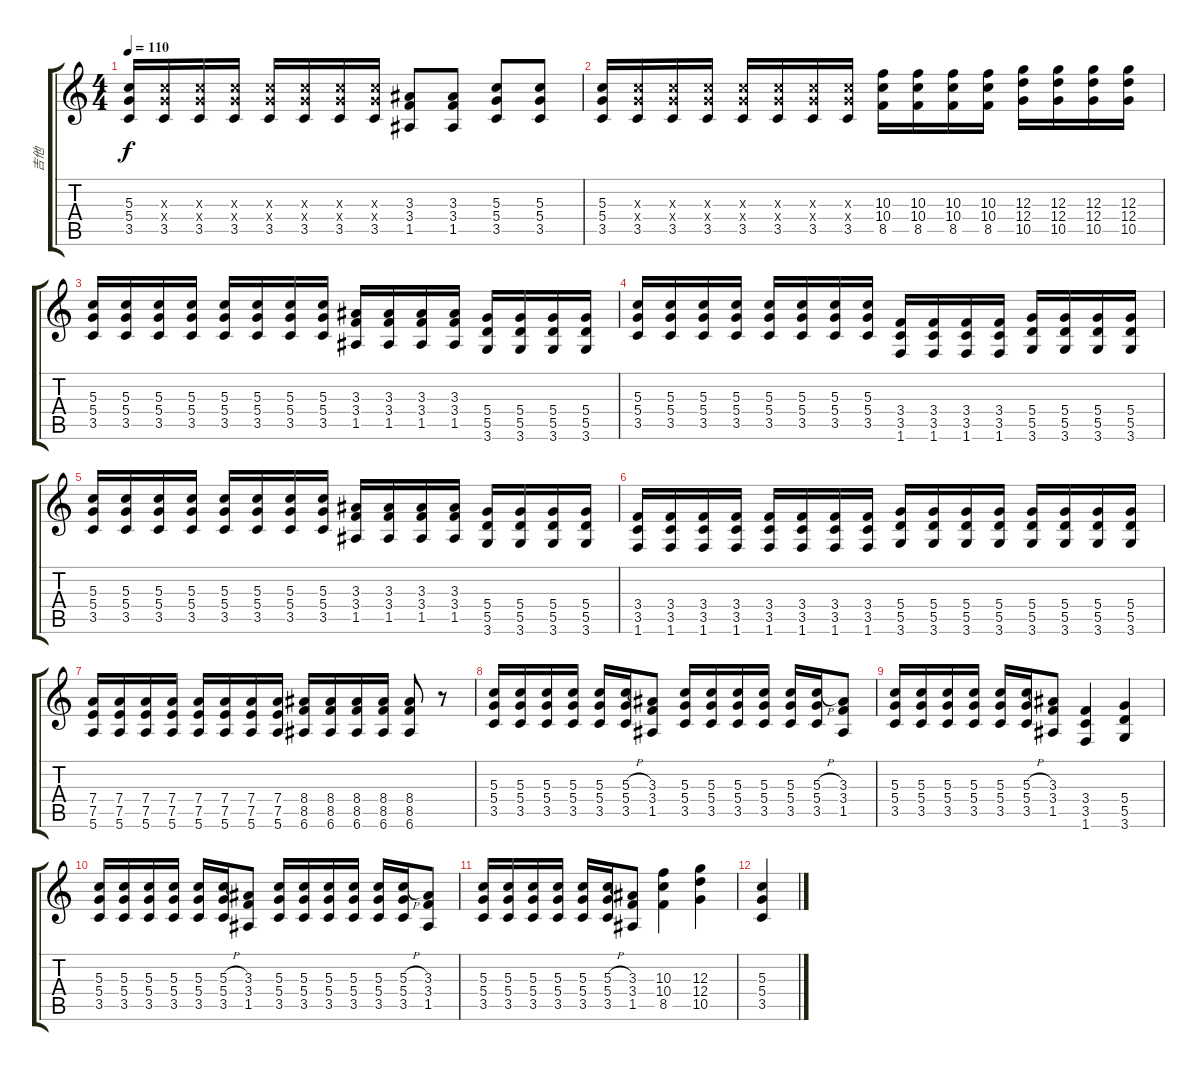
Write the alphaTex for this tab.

\track ("吉他" "吉他") {instrument overdrivenguitar}
\staff {score tabs}
\tuning (E4 B3 G3 D3 A2 E2) {hide}
\ts (4 4)
\tempo 110
\clef g2
\ks c
(5.3 5.4 3.5).16{dy f} (5.3{x} 5.4{x} 3.5).16 (5.3{x} 5.4{x} 3.5).16 (5.3{x} 5.4{x} 3.5).16 (5.3{x} 5.4{x} 3.5).16 (5.3{x} 5.4{x} 3.5).16 (5.3{x} 5.4{x} 3.5).16 (5.3{x} 5.4{x} 3.5).16 (3.3 3.4 1.5).8 (3.3 3.4 1.5).8 (5.3 5.4 3.5).8 (5.3 5.4 3.5).8 |
(5.3 5.4 3.5).16 (5.3{x} 5.4{x} 3.5).16 (5.3{x} 5.4{x} 3.5).16 (5.3{x} 5.4{x} 3.5).16 (5.3{x} 5.4{x} 3.5).16 (5.3{x} 5.4{x} 3.5).16 (5.3{x} 5.4{x} 3.5).16 (5.3{x} 5.4{x} 3.5).16 (10.3 10.4 8.5).16 (10.3 10.4 8.5).16 (10.3 10.4 8.5).16 (10.3 10.4 8.5).16 (12.3 12.4 10.5).16 (12.3 12.4 10.5).16 (12.3 12.4 10.5).16 (12.3 12.4 10.5).16 |
(5.3 5.4 3.5).16 (5.3 5.4 3.5).16 (5.3 5.4 3.5).16 (5.3 5.4 3.5).16 (5.3 5.4 3.5).16 (5.3 5.4 3.5).16 (5.3 5.4 3.5).16 (5.3 5.4 3.5).16 (3.3 3.4 1.5).16 (3.3 3.4 1.5).16 (3.3 3.4 1.5).16 (3.3 3.4 1.5).16 (5.4 5.5 3.6).16 (5.4 5.5 3.6).16 (5.4 5.5 3.6).16 (5.4 5.5 3.6).16 |
(5.3 5.4 3.5).16 (5.3 5.4 3.5).16 (5.3 5.4 3.5).16 (5.3 5.4 3.5).16 (5.3 5.4 3.5).16 (5.3 5.4 3.5).16 (5.3 5.4 3.5).16 (5.3 5.4 3.5).16 (3.4 3.5 1.6).16 (3.4 3.5 1.6).16 (3.4 3.5 1.6).16 (3.4 3.5 1.6).16 (5.4 5.5 3.6).16 (5.4 5.5 3.6).16 (5.4 5.5 3.6).16 (5.4 5.5 3.6).16 |
(5.3 5.4 3.5).16 (5.3 5.4 3.5).16 (5.3 5.4 3.5).16 (5.3 5.4 3.5).16 (5.3 5.4 3.5).16 (5.3 5.4 3.5).16 (5.3 5.4 3.5).16 (5.3 5.4 3.5).16 (3.3 3.4 1.5).16 (3.3 3.4 1.5).16 (3.3 3.4 1.5).16 (3.3 3.4 1.5).16 (5.4 5.5 3.6).16 (5.4 5.5 3.6).16 (5.4 5.5 3.6).16 (5.4 5.5 3.6).16 |
(3.4 3.5 1.6).16 (3.4 3.5 1.6).16 (3.4 3.5 1.6).16 (3.4 3.5 1.6).16 (3.4 3.5 1.6).16 (3.4 3.5 1.6).16 (3.4 3.5 1.6).16 (3.4 3.5 1.6).16 (5.4 5.5 3.6).16 (5.4 5.5 3.6).16 (5.4 5.5 3.6).16 (5.4 5.5 3.6).16 (5.4 5.5 3.6).16 (5.4 5.5 3.6).16 (5.4 5.5 3.6).16 (5.4 5.5 3.6).16 |
(7.4 7.5 5.6).16 (7.4 7.5 5.6).16 (7.4 7.5 5.6).16 (7.4 7.5 5.6).16 (7.4 7.5 5.6).16 (7.4 7.5 5.6).16 (7.4 7.5 5.6).16 (7.4 7.5 5.6).16 (8.4 8.5 6.6).16 (8.4 8.5 6.6).16 (8.4 8.5 6.6).16 (8.4 8.5 6.6).16 (8.4 8.5 6.6).8 r.8 |
(5.3 5.4 3.5).16 (5.3 5.4 3.5).16 (5.3 5.4 3.5).16 (5.3 5.4 3.5).16 (5.3 5.4 3.5).16 (5.3{h} 5.4 3.5).16 (3.3 3.4 1.5).8 (5.3 5.4 3.5).16 (5.3 5.4 3.5).16 (5.3 5.4 3.5).16 (5.3 5.4 3.5).16 (5.3 5.4 3.5).16 (5.3{h} 5.4 3.5).16 (3.3 3.4 1.5).8 |
(5.3 5.4 3.5).16 (5.3 5.4 3.5).16 (5.3 5.4 3.5).16 (5.3 5.4 3.5).16 (5.3 5.4 3.5).16 (5.3{h} 5.4 3.5).16 (3.3 3.4 1.5).8 (3.4 3.5 1.6).4 (5.4 5.5 3.6).4 |
(5.3 5.4 3.5).16 (5.3 5.4 3.5).16 (5.3 5.4 3.5).16 (5.3 5.4 3.5).16 (5.3 5.4 3.5).16 (5.3{h} 5.4 3.5).16 (3.3 3.4 1.5).8 (5.3 5.4 3.5).16 (5.3 5.4 3.5).16 (5.3 5.4 3.5).16 (5.3 5.4 3.5).16 (5.3 5.4 3.5).16 (5.3{h} 5.4 3.5).16 (3.3 3.4 1.5).8 |
(5.3 5.4 3.5).16 (5.3 5.4 3.5).16 (5.3 5.4 3.5).16 (5.3 5.4 3.5).16 (5.3 5.4 3.5).16 (5.3{h} 5.4 3.5).16 (3.3 3.4 1.5).8 (10.3 10.4 8.5).4 (12.3 12.4 10.5).4 |
(5.3 5.4 3.5).4
